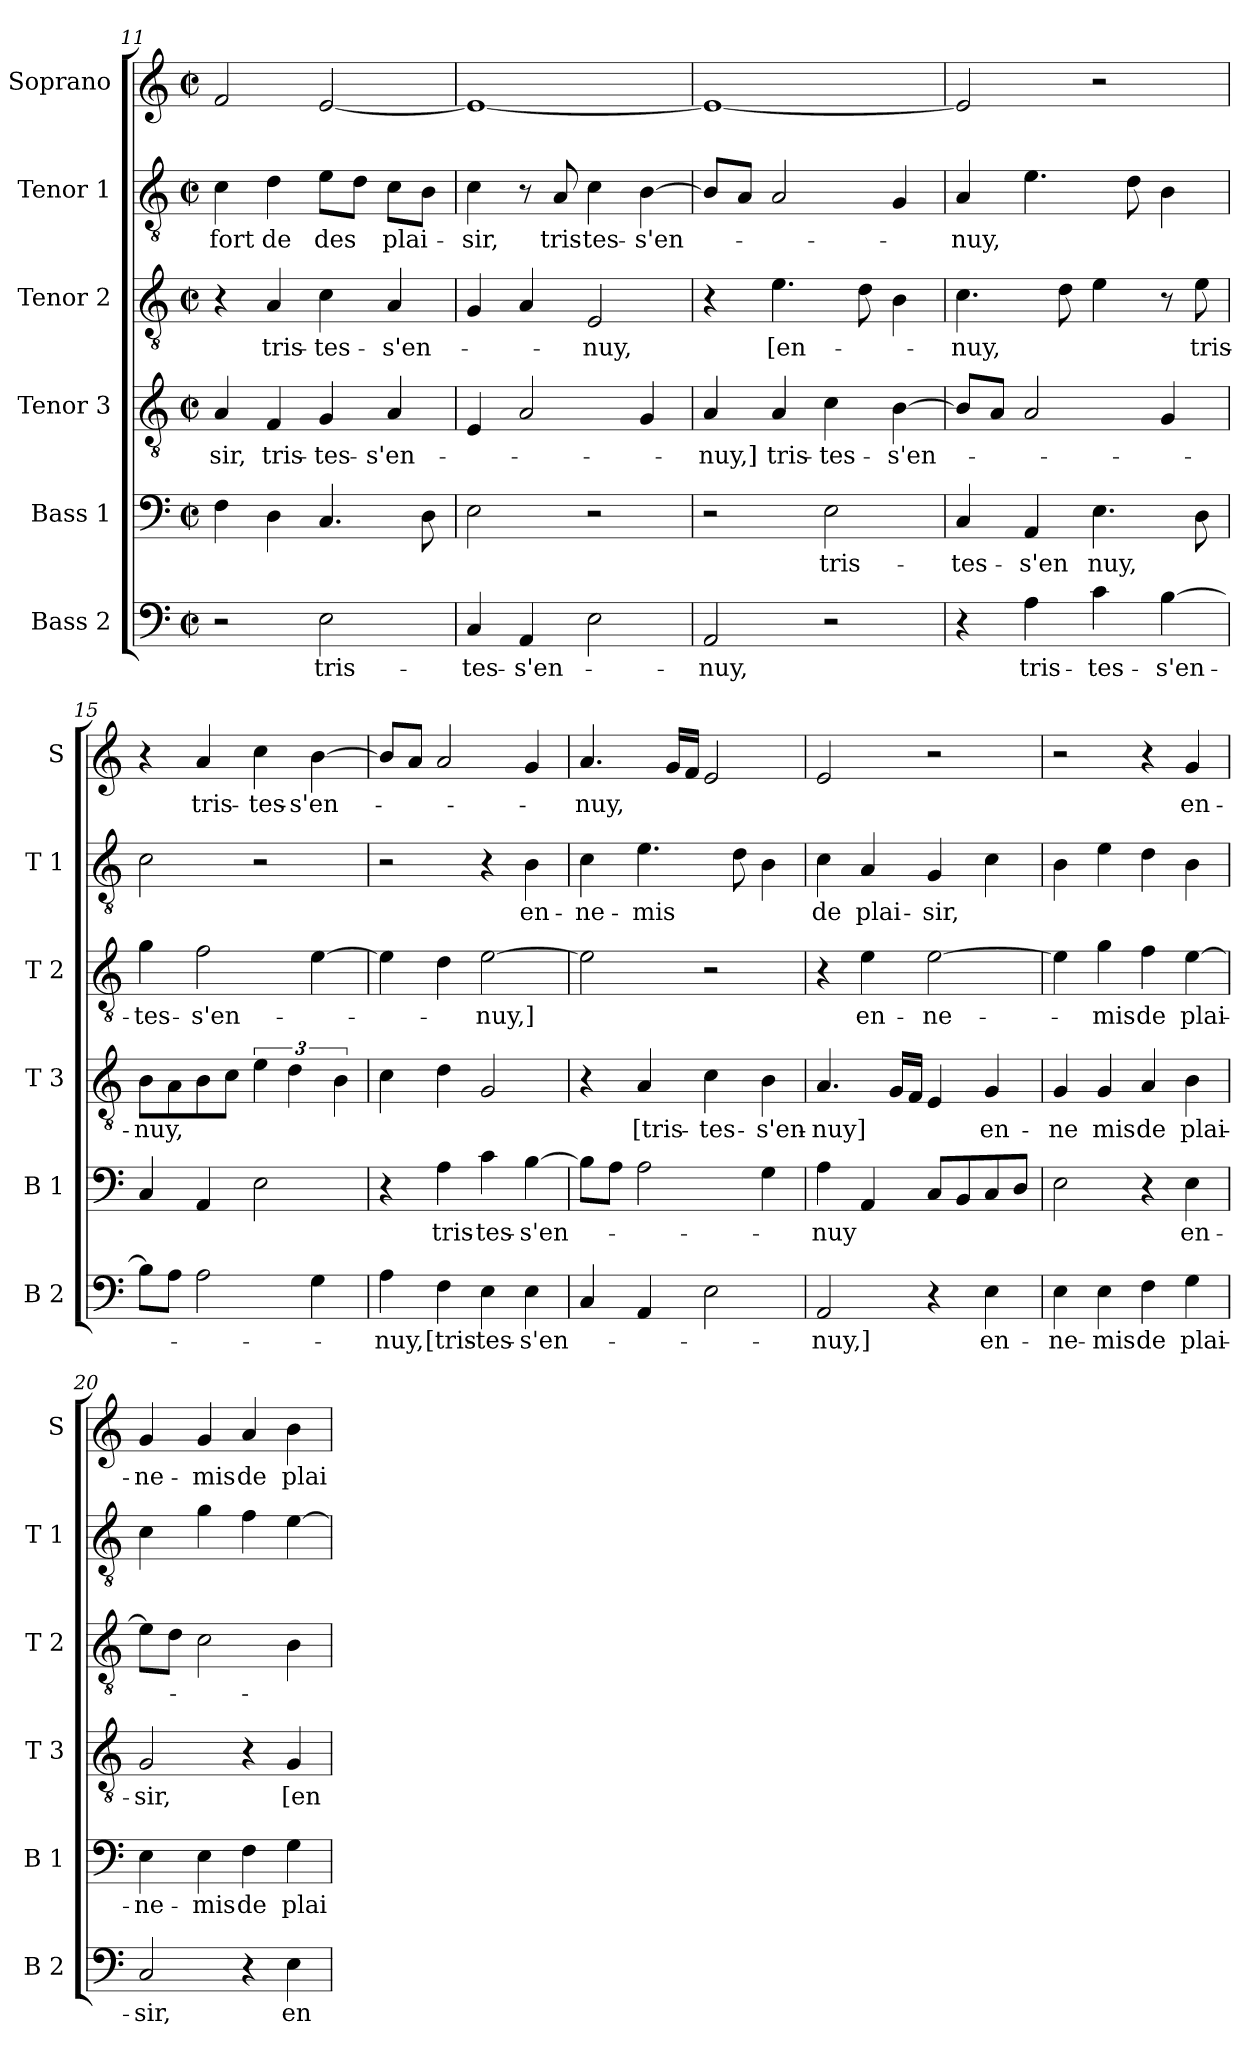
**kern	**text	**kern	**text	**kern	**text	**kern	**text	**kern	**text	**kern	**text
*part6	*part6	*part5	*part5	*part4	*part4	*part3	*part3	*part2	*part2	*part1	*part1
*staff6	*staff6	*staff5	*staff5	*staff4	*staff4	*staff3	*staff3	*staff2	*staff2	*staff1	*staff1
*I"Bass 2	*	*I"Bass 1	*	*I"Tenor 3	*	*I"Tenor 2	*	*I"Tenor 1	*	*I"Soprano	*
*I'B 2	*	*I'B 1	*	*I'T 3	*	*I'T 2	*	*I'T 1	*	*I'S	*
*clefF4	*	*clefF4	*	*clefGv2	*	*clefGv2	*	*clefGv2	*	*clefG2	*
*k[]	*	*k[]	*	*k[]	*	*k[]	*	*k[]	*	*k[]	*
*C:	*	*C:	*	*C:	*	*C:	*	*C:	*	*C:	*
*M2/2	*	*M2/2	*	*M2/2	*	*M2/2	*	*M2/2	*	*M2/2	*
*met(c|)	*	*met(c|)	*	*met(c|)	*	*met(c|)	*	*met(c|)	*	*met(c|)	*
=11	=11	=11	=11	=11	=11	=11	=11	=11	=11	=11	=11
2r	.	4F\	.	4A/	-sir,	4r	.	4c\	fort	2f/	.
.	.	4D\	.	4F/	tris-	4A/	tris-	4d\	de	.	.
2E\	tris-	4.C/	.	4G/	-tes-	4c\	-tes-	8e\L	des	[2e/	.
.	.	.	.	.	.	.	.	8d\J	.	.	.
.	.	.	.	4A/	-s'en-	4A/	-s'en-	8c\L	plai-	.	.
.	.	8D\	.	.	.	.	.	8B\J	.	.	.
!!LO:PB:g=z
=12	=12	=12	=12	=12	=12	=12	=12	=12	=12	=12	=12
4C/	-tes-	2E\	.	4E/	.	4G/	.	4c\	-sir,	1e_	.
4AA/	-s'en-	.	.	2A/	.	4A/	.	8r	.	.	.
.	.	.	.	.	.	.	.	8A/	tris-	.	.
2E\	.	2r	.	.	.	2E/	-nuy,	4c\	-tes-	.	.
.	.	.	.	4G/	.	.	.	[4B\	-s'en-	.	.
=13	=13	=13	=13	=13	=13	=13	=13	=13	=13	=13	=13
2AA/	-nuy,	2r	.	4A/	-nuy,]	4r	.	8B/L]	.	1e_	.
.	.	.	.	.	.	.	.	8A/J	.	.	.
.	.	.	.	4A/	tris-	4.e\	[en-	2A/	.	.	.
2r	.	2E\	tris-	4c\	-tes-	.	.	.	.	.	.
.	.	.	.	.	.	8d\	.	.	.	.	.
.	.	.	.	[4B\	-s'en-	4B\	.	4G/	.	.	.
=14	=14	=14	=14	=14	=14	=14	=14	=14	=14	=14	=14
4r	.	4C/	-tes-	8B/L]	.	4.c\	-nuy,	4A/	-nuy,	2e/]	.
.	.	.	.	8A/J	.	.	.	.	.	.	.
4A\	tris-	4AA/	-s'en	2A/	.	.	.	4.e\	.	.	.
.	.	.	.	.	.	8d\	.	.	.	.	.
4c\	-tes-	4.E\	nuy,	.	.	4e\	.	.	.	2r	.
.	.	.	.	.	.	.	.	8d\	.	.	.
[4B\	-s'en-	.	.	4G/	.	8r	.	4B\	.	.	.
.	.	8D\	.	.	.	8e\	tris-	.	.	.	.
=15	=15	=15	=15	=15	=15	=15	=15	=15	=15	=15	=15
8B\L]	.	4C/	.	8B\L	-nuy,	4g\	-tes-	2c\	.	4r	.
8A\J	.	.	.	8A\	.	.	.	.	.	.	.
2A\	.	4AA/	.	8B\	.	2f\	-s'en-	.	.	4a/	tris-
.	.	.	.	8c\J	.	.	.	.	.	.	.
.	.	2E\	.	6e\	.	.	.	2r	.	4cc\	-tes-
.	.	.	.	6d\	.	.	.	.	.	.	.
4G\	.	.	.	.	.	[4e\	.	.	.	[4b\	-s'en-
.	.	.	.	6B\	.	.	.	.	.	.	.
=16	=16	=16	=16	=16	=16	=16	=16	=16	=16	=16	=16
4A\	-nuy,	4r	.	4c\	.	4e\]	.	2r	.	8b/L]	.
.	.	.	.	.	.	.	.	.	.	8a/J	.
4F\	[tris-	4A\	tris-	4d\	.	4d\	.	.	.	2a/	.
4E\	-tes-	4c\	-tes-	2G/	.	[2e\	-nuy,]	4r	.	.	.
4E\	-s'en-	[4B\	-s'en-	.	.	.	.	4B\	en-	4g/	.
=17	=17	=17	=17	=17	=17	=17	=17	=17	=17	=17	=17
4C/	.	8B\L]	.	4r	.	2e\]	.	4c\	-ne-	4.a/	-nuy,
.	.	8A\J	.	.	.	.	.	.	.	.	.
4AA/	.	2A\	.	4A/	[tris-	.	.	4.e\	-mis	.	.
.	.	.	.	.	.	.	.	.	.	16g/LL	.
.	.	.	.	.	.	.	.	.	.	16f/JJ	.
2E\	.	.	.	4c\	-tes-	2r	.	.	.	2e/	.
.	.	.	.	.	.	.	.	8d\	.	.	.
.	.	4G\	.	4B\	-s'en-	.	.	4B\	.	.	.
!!LO:LB:g=z
=18	=18	=18	=18	=18	=18	=18	=18	=18	=18	=18	=18
2AA/	-nuy,]	4A\	-nuy	4.A/	-nuy]	4r	.	4c\	de	2e/	.
.	.	4AA/	.	.	.	4e\	en-	4A/	plai-	.	.
.	.	.	.	16G/LL	.	.	.	.	.	.	.
.	.	.	.	16F/JJ	.	.	.	.	.	.	.
4r	.	8C/L	.	4E/	.	[2e\	-ne-	4G/	-sir,	2r	.
.	.	8BB/	.	.	.	.	.	.	.	.	.
4E\	en-	8C/	.	4G/	en-	.	.	4c\	.	.	.
.	.	8D/J	.	.	.	.	.	.	.	.	.
=19	=19	=19	=19	=19	=19	=19	=19	=19	=19	=19	=19
4E\	-ne-	2E\	.	4G/	-ne	4e\]	.	4B\	.	2r	.
4E\	-mis	.	.	4G/	mis	4g\	-mis	4e\	.	.	.
4F\	de	4r	.	4A/	de	4f\	de	4d\	.	4r	.
4G\	plai-	4E\	en-	4B\	plai-	[4e\	plai-	4B\	.	4g/	en-
=20	=20	=20	=20	=20	=20	=20	=20	=20	=20	=20	=20
2C/	-sir,	4E\	-ne-	2G/	-sir,	8e\L]	.	4c\	.	4g/	-ne-
.	.	.	.	.	.	8d\J	.	.	.	.	.
.	.	4E\	-mis	.	.	2c\	.	4g\	.	4g/	-mis
4r	.	4F\	de	4r	.	.	.	4f\	.	4a/	de
4E\	en-	4G\	plai-	4G/	[en-	4B\	.	[4e\	.	4b\	plai-
=	=	=	=	=	=	=	=	=	=	=	=
*-	*-	*-	*-	*-	*-	*-	*-	*-	*-	*-	*-
